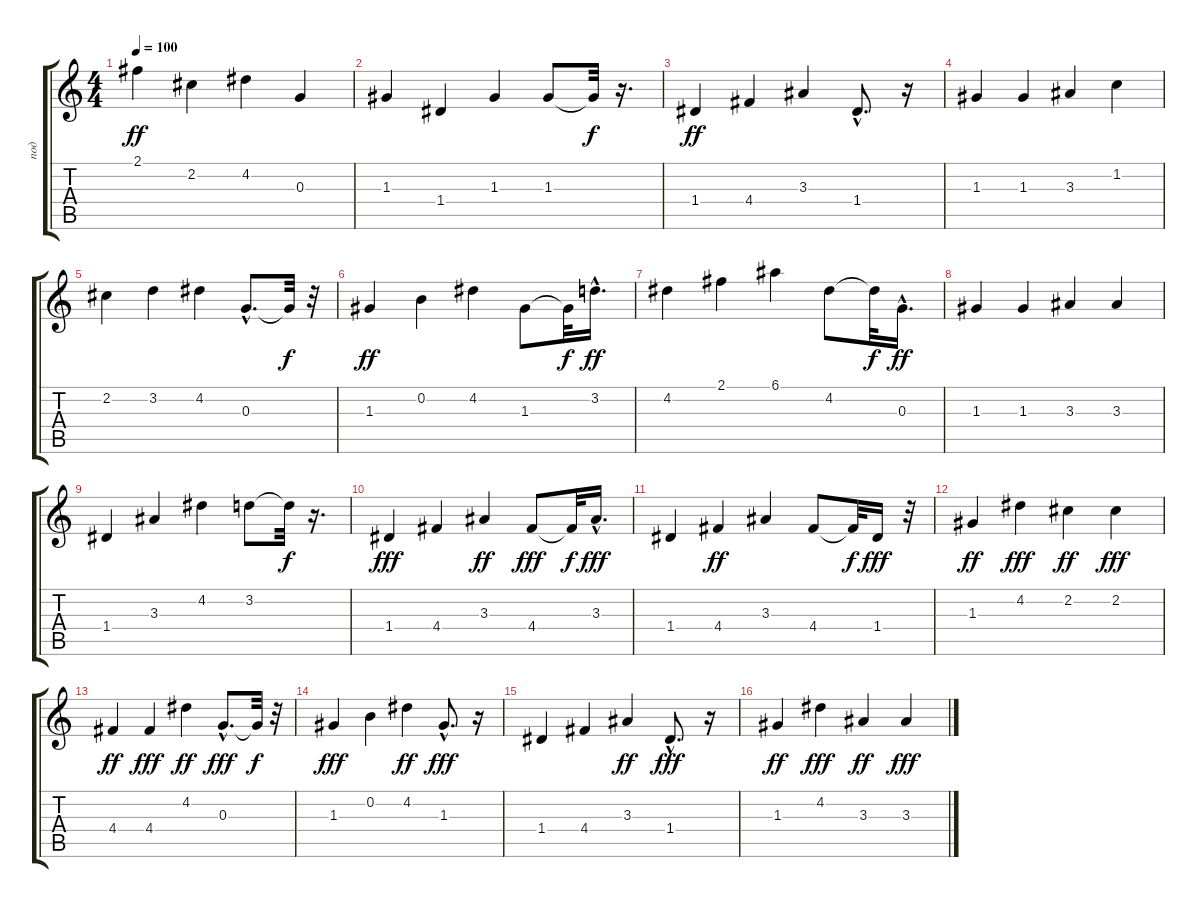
\track ("под" "под") {instrument acousticbass}
\staff {score tabs}
\tuning (E4 B3 G3 D3 A2 E2) {hide}
\ts (4 4)
\tempo 100
\clef g2
\ks c
2.1.4{dy ff} 2.2.4 4.2.4 0.3.4 |
1.3.4 1.4.4 1.3.4 1.3.8 1.3{t}.32{dy f} r.16{d} |
1.4.4{dy ff} 4.4.4 3.3.4 1.4{hac}.8{d} r.16 |
1.3.4 1.3.4 3.3.4 1.2.4 |
2.2.4 3.2.4 4.2.4 0.3{hac}.8{d} 0.3{t}.32{dy f} r.32 |
1.3.4{dy ff} 0.2.4 4.2.4 1.3.8 1.3{t}.32{dy f} 3.2{hac}.16{d dy ff} |
4.2.4 2.1.4 6.1.4 4.2.8 4.2{t}.32{dy f} 0.3{hac}.16{d dy ff} |
1.3.4 1.3.4 3.3.4 3.3.4 |
1.4.4 3.3.4 4.2.4 3.2.8 3.2{t}.32{dy f} r.16{d} |
1.4.4{dy fff} 4.4.4 3.3.4{dy ff} 4.4.8{dy fff} 4.4{t}.32{dy f} 3.3{hac}.16{d dy fff} |
1.4.4 4.4.4{dy ff} 3.3.4 4.4.8 4.4{t}.32{dy f} 1.4.16{dy fff} r.32 |
1.3.4{dy ff} 4.2.4{dy fff} 2.2.4{dy ff} 2.2.4{dy fff} |
4.4.4{dy ff} 4.4.4{dy fff} 4.2.4{dy ff} 0.3{hac}.8{d dy fff} 0.3{t}.32{dy f} r.32 |
1.3.4{dy fff} 0.2.4 4.2.4{dy ff} 1.3{hac}.8{d dy fff} r.16 |
1.4.4 4.4.4 3.3.4{dy ff} 1.4{hac}.8{d dy fff} r.16 |
1.3.4{dy ff} 4.2.4{dy fff} 3.3.4{dy ff} 3.3.4{dy fff}
